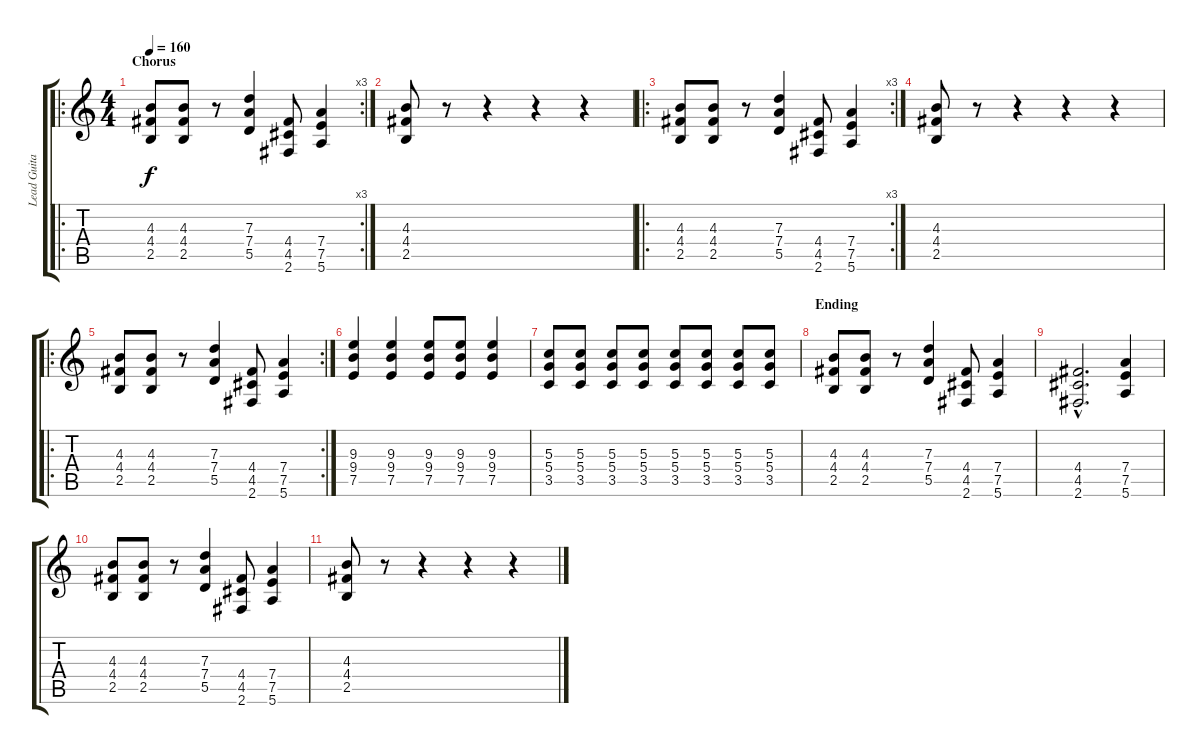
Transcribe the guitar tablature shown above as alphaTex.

\track ("Lead Guitar (Noodles)" "Lead Guita") {instrument distortionguitar}
\staff {score tabs}
\tuning (E4 B3 G3 D3 A2 E2) {hide}
\ro
\rc 3
\ts (4 4)
\section ("" "Chorus")
\tempo 160
\clef g2
\ks c
(4.3 4.4 2.5).8{dy f} (4.3 4.4 2.5).8 r.8 (7.3 7.4 5.5).4 (4.4 4.5 2.6).8 (7.4 7.5 5.6).4 |
(4.3 4.4 2.5).8 r.8 r.4 r.4 r.4 |
\ro
\rc 3
(4.3 4.4 2.5).8 (4.3 4.4 2.5).8 r.8 (7.3 7.4 5.5).4 (4.4 4.5 2.6).8 (7.4 7.5 5.6).4 |
(4.3 4.4 2.5).8 r.8 r.4 r.4 r.4 |
\ro
\rc 2
(4.3 4.4 2.5).8 (4.3 4.4 2.5).8 r.8 (7.3 7.4 5.5).4 (4.4 4.5 2.6).8 (7.4 7.5 5.6).4 |
(9.3 9.4 7.5).4 (9.3 9.4 7.5).4 (9.3 9.4 7.5).8 (9.3 9.4 7.5).8 (9.3 9.4 7.5).4 |
(5.3 5.4 3.5).8 (5.3 5.4 3.5).8 (5.3 5.4 3.5).8 (5.3 5.4 3.5).8 (5.3 5.4 3.5).8 (5.3 5.4 3.5).8 (5.3 5.4 3.5).8 (5.3 5.4 3.5).8 |
\section ("" "Ending")
(4.3 4.4 2.5).8 (4.3 4.4 2.5).8 r.8 (7.3 7.4 5.5).4 (4.4 4.5 2.6).8 (7.4 7.5 5.6).4 |
(4.4{hac} 4.5{hac} 2.6{hac}).2{d} (7.4 7.5 5.6).4 |
(4.3 4.4 2.5).8 (4.3 4.4 2.5).8 r.8 (7.3 7.4 5.5).4 (4.4 4.5 2.6).8 (7.4 7.5 5.6).4 |
(4.3 4.4 2.5).8 r.8 r.4 r.4 r.4
